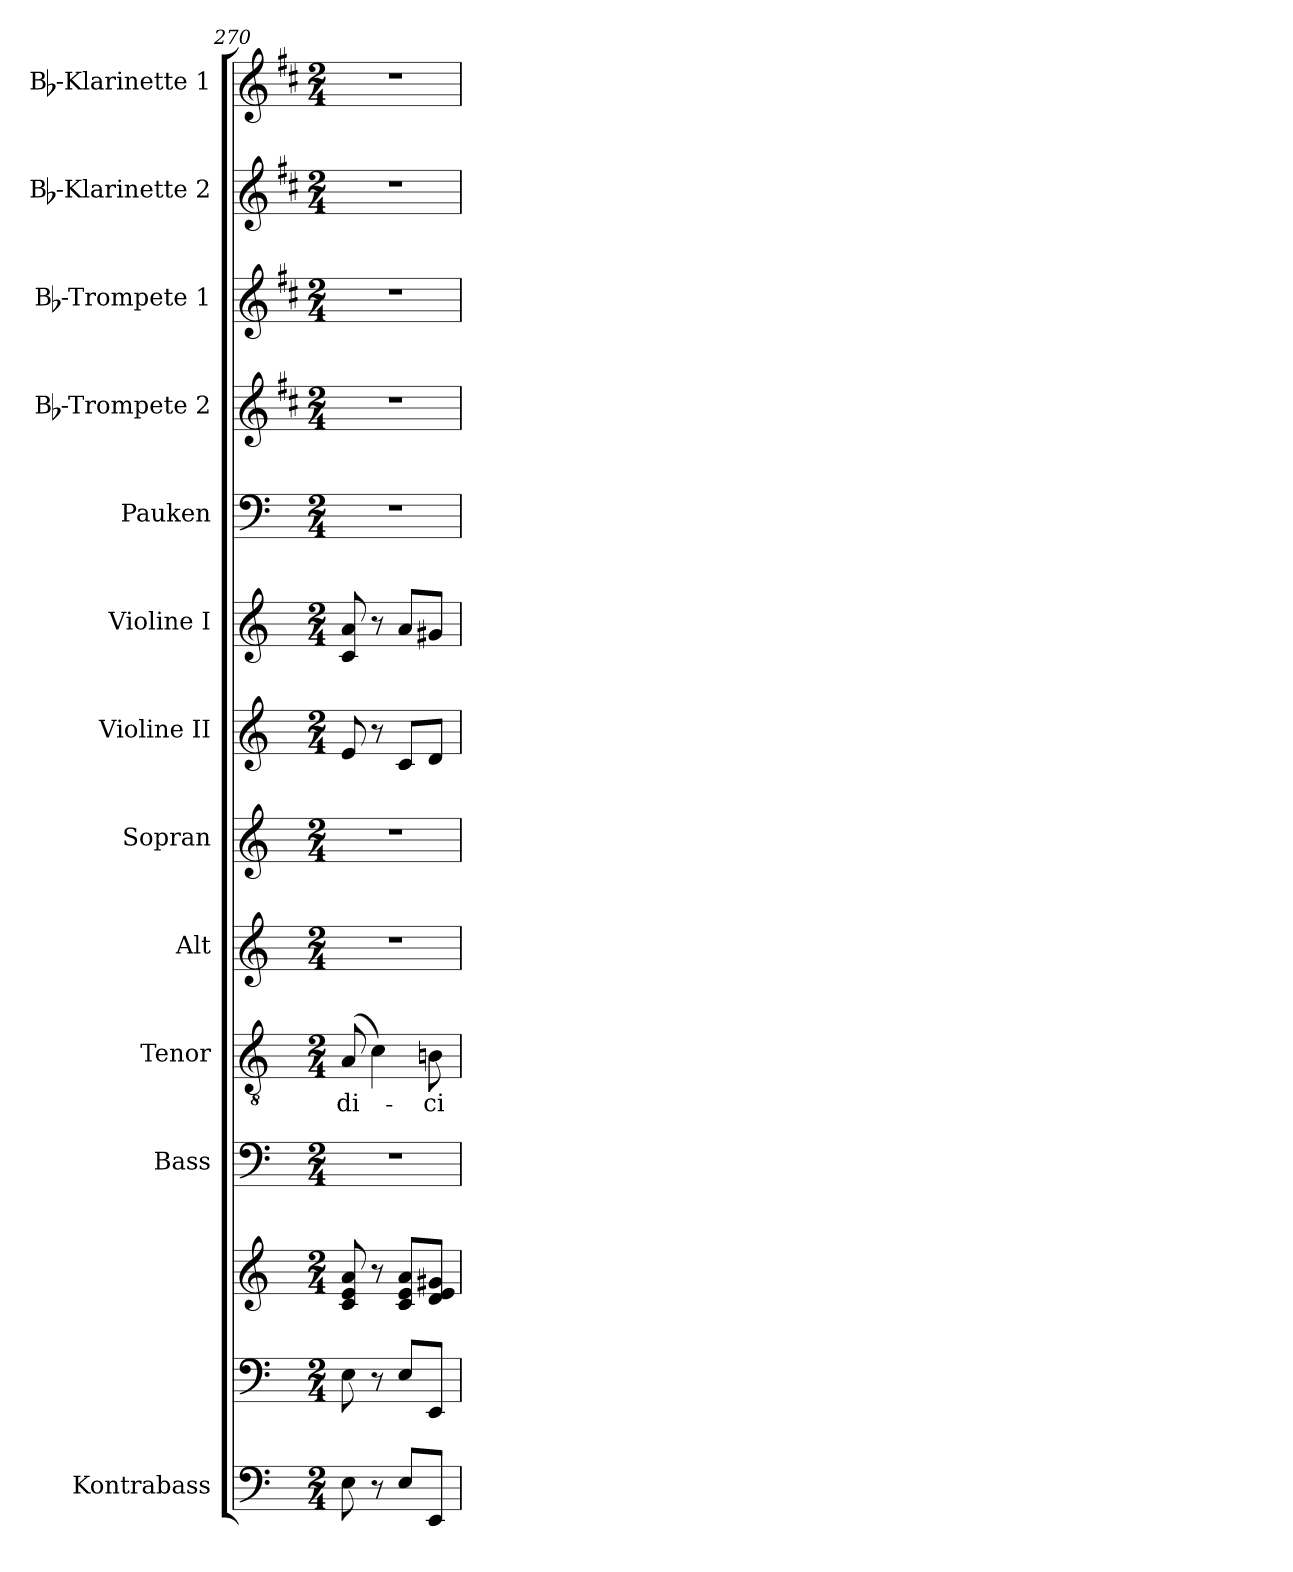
**kern	**kern	**kern	**kern	**kern	**text	**kern	**kern	**kern	**kern	**kern	**kern	**kern	**kern	**kern
*part13	*part12	*part12	*part11	*part10	*part10	*part9	*part8	*part7	*part6	*part5	*part4	*part3	*part2	*part1
*staff14	*staff13	*staff12	*staff11	*staff10	*staff10	*staff9	*staff8	*staff7	*staff6	*staff5	*staff4	*staff3	*staff2	*staff1
*I"Kontrabass	*	*	*I"Bass	*I"Tenor	*	*I"Alt	*I"Sopran	*I"Violine II	*I"Violine I	*I"Pauken	*I"Bb-Trompete 2	*I"Bb-Trompete 1	*I"Bb-Klarinette 2	*I"Bb-Klarinette 1
*I'Kb.	*	*	*I'B.	*I'T.	*	*I'A.	*I'S.	*I'Vl. II	*I'Vl. I	*I'Pk.	*I'Bb Trp. 2	*I'Bb Trp. 1	*I'Bb Kl. 2	*I'Bb Kl. 1
*clefF4	*clefF4	*clefG2	*clefF4	*clefGv2	*	*clefG2	*clefG2	*clefG2	*clefG2	*clefF4	*clefG2	*clefG2	*clefG2	*clefG2
*ITrd7c12	*	*	*	*	*	*	*	*	*	*	*ITrd1c2	*ITrd1c2	*ITrd1c2	*ITrd1c2
*k[]	*k[]	*k[]	*k[]	*k[]	*	*k[]	*k[]	*k[]	*k[]	*k[]	*k[]	*k[]	*k[]	*k[]
*C:	*C:	*C:	*C:	*C:	*	*C:	*C:	*C:	*C:	*C:	*C:	*C:	*C:	*C:
*M2/4	*M2/4	*M2/4	*M2/4	*M2/4	*	*M2/4	*M2/4	*M2/4	*M2/4	*M2/4	*M2/4	*M2/4	*M2/4	*M2/4
=270	=270	=270	=270	=270	=270	=270	=270	=270	=270	=270	=270	=270	=270	=270
!	!	!	!	!	!LO:LY:b	!	!	!	!	!	!	!	!	!
8EE\	8E\	8c/ 8e/ 8a/	2r	(8A/	-di-	2r	2r	8e/	8c/ 8a/	2r	2r	2r	2r	2r
8r	8r	8r	.	4c\)	.	.	.	8r	8r	.	.	.	.	.
8EE/L	8E/L	8c/ 8e/ 8a/L	.	.	.	.	.	8c/L	8a/L	.	.	.	.	.
!	!	!	!	!	!LO:LY:b	!	!	!	!	!	!	!	!	!
8EEE/J	8EE/J	8d/ 8e/ 8g#X/J	.	8Bn\	-ci-	.	.	8d/J	8g#X/J	.	.	.	.	.
=	=	=	=	=	=	=	=	=	=	=	=	=	=	=
*-	*-	*-	*-	*-	*-	*-	*-	*-	*-	*-	*-	*-	*-	*-
